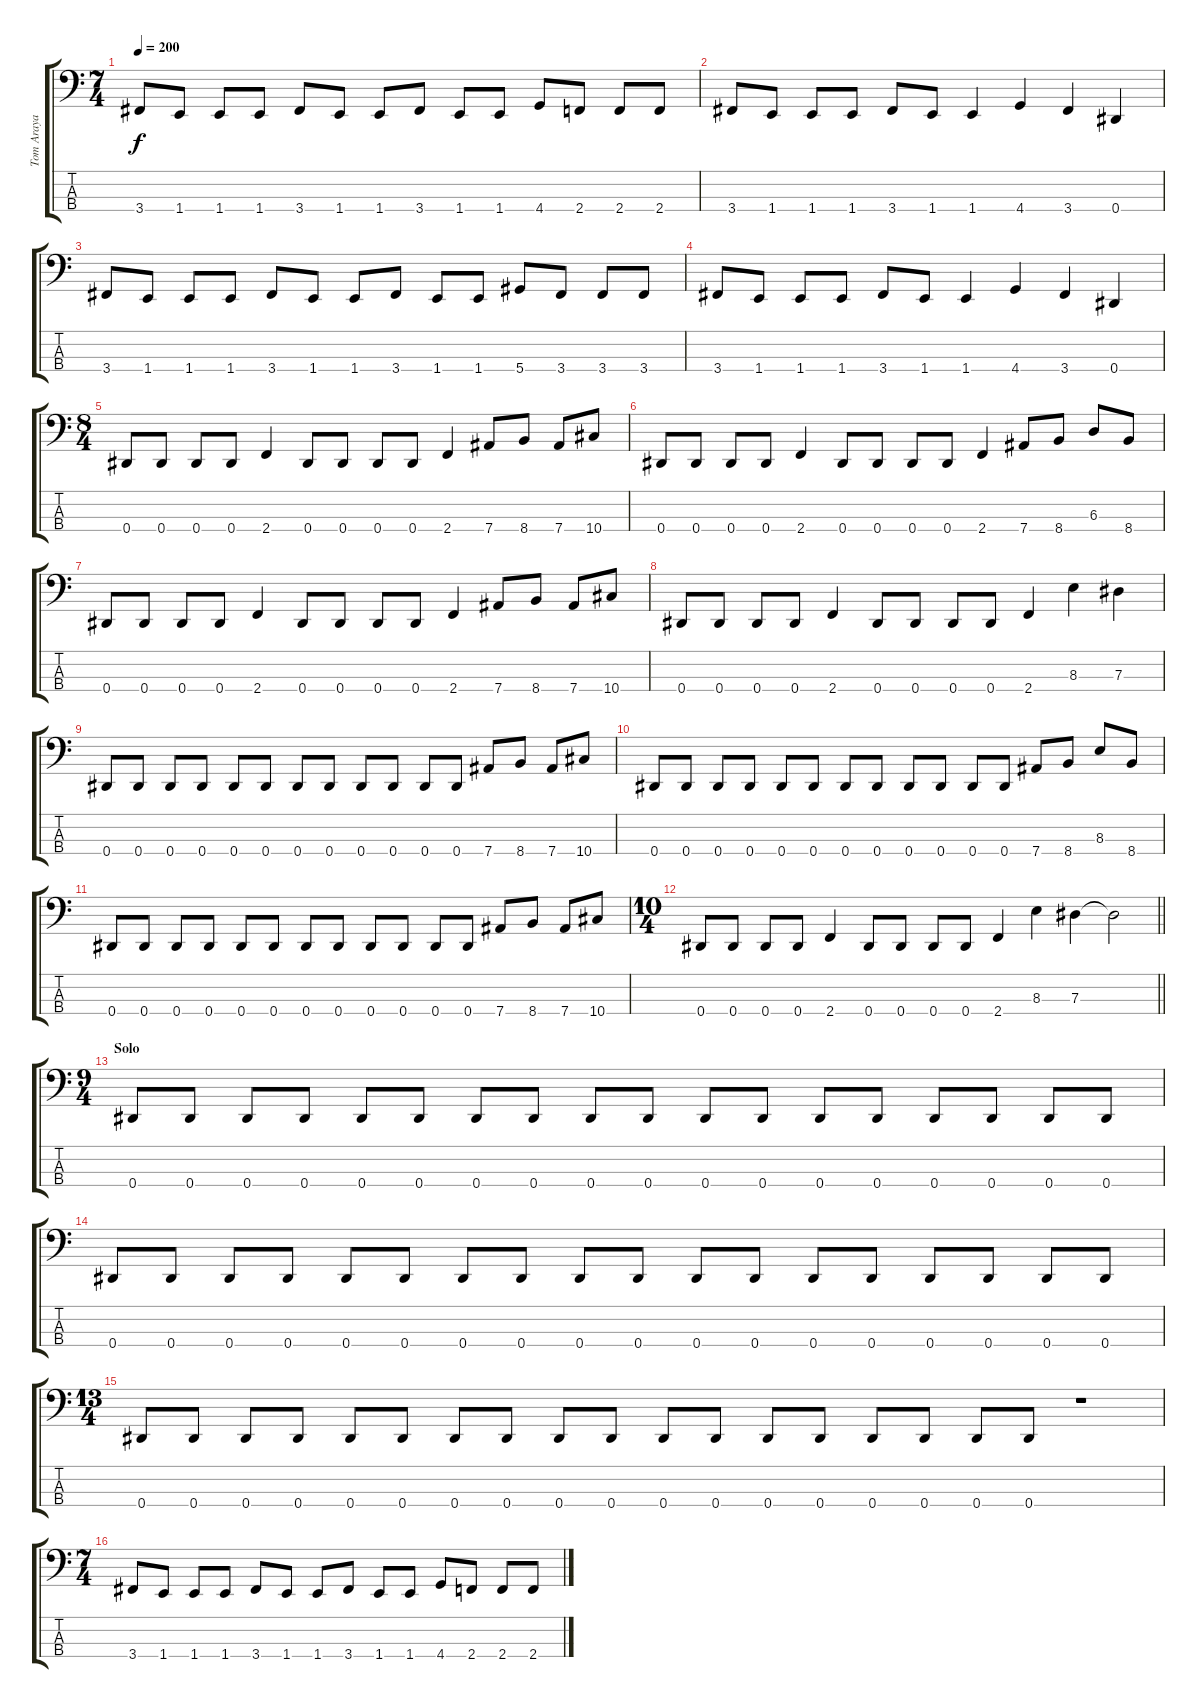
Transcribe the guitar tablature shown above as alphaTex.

\track ("Tom Araya" "Tom Araya") {instrument electricbassfinger}
\staff {score tabs}
\tuning (Gb2 Db2 Ab1 Eb1) {hide}
\ts (7 4)
\tempo 200
\clef f4
\ks c
3.4.8{dy f} 1.4.8 1.4.8 1.4.8 3.4.8 1.4.8 1.4.8 3.4.8 1.4.8 1.4.8 4.4.8 2.4.8 2.4.8 2.4.8 |
3.4.8 1.4.8 1.4.8 1.4.8 3.4.8 1.4.8 1.4.4 4.4.4 3.4.4 0.4.4 |
3.4.8 1.4.8 1.4.8 1.4.8 3.4.8 1.4.8 1.4.8 3.4.8 1.4.8 1.4.8 5.4.8 3.4.8 3.4.8 3.4.8 |
3.4.8 1.4.8 1.4.8 1.4.8 3.4.8 1.4.8 1.4.4 4.4.4 3.4.4 0.4.4 |
\ts (8 4)
0.4.8 0.4.8 0.4.8 0.4.8 2.4.4 0.4.8 0.4.8 0.4.8 0.4.8 2.4.4 7.4.8 8.4.8 7.4.8 10.4.8 |
0.4.8 0.4.8 0.4.8 0.4.8 2.4.4 0.4.8 0.4.8 0.4.8 0.4.8 2.4.4 7.4.8 8.4.8 6.3.8 8.4.8 |
0.4.8 0.4.8 0.4.8 0.4.8 2.4.4 0.4.8 0.4.8 0.4.8 0.4.8 2.4.4 7.4.8 8.4.8 7.4.8 10.4.8 |
0.4.8 0.4.8 0.4.8 0.4.8 2.4.4 0.4.8 0.4.8 0.4.8 0.4.8 2.4.4 8.3.4 7.3.4 |
0.4.8 0.4.8 0.4.8 0.4.8 0.4.8 0.4.8 0.4.8 0.4.8 0.4.8 0.4.8 0.4.8 0.4.8 7.4.8 8.4.8 7.4.8 10.4.8 |
0.4.8 0.4.8 0.4.8 0.4.8 0.4.8 0.4.8 0.4.8 0.4.8 0.4.8 0.4.8 0.4.8 0.4.8 7.4.8 8.4.8 8.3.8 8.4.8 |
0.4.8 0.4.8 0.4.8 0.4.8 0.4.8 0.4.8 0.4.8 0.4.8 0.4.8 0.4.8 0.4.8 0.4.8 7.4.8 8.4.8 7.4.8 10.4.8 |
\ts (10 4)
\barLineRight lightlight
0.4.8 0.4.8 0.4.8 0.4.8 2.4.4 0.4.8 0.4.8 0.4.8 0.4.8 2.4.4 8.3.4 7.3.4 7.3{t}.2 |
\ts (9 4)
\section ("" "Solo")
0.4.8 0.4.8 0.4.8 0.4.8 0.4.8 0.4.8 0.4.8 0.4.8 0.4.8 0.4.8 0.4.8 0.4.8 0.4.8 0.4.8 0.4.8 0.4.8 0.4.8 0.4.8 |
0.4.8 0.4.8 0.4.8 0.4.8 0.4.8 0.4.8 0.4.8 0.4.8 0.4.8 0.4.8 0.4.8 0.4.8 0.4.8 0.4.8 0.4.8 0.4.8 0.4.8 0.4.8 |
\ts (13 4)
0.4.8 0.4.8 0.4.8 0.4.8 0.4.8 0.4.8 0.4.8 0.4.8 0.4.8 0.4.8 0.4.8 0.4.8 0.4.8 0.4.8 0.4.8 0.4.8 0.4.8 0.4.8 r.1 |
\ts (7 4)
3.4.8 1.4.8 1.4.8 1.4.8 3.4.8 1.4.8 1.4.8 3.4.8 1.4.8 1.4.8 4.4.8 2.4.8 2.4.8 2.4.8
